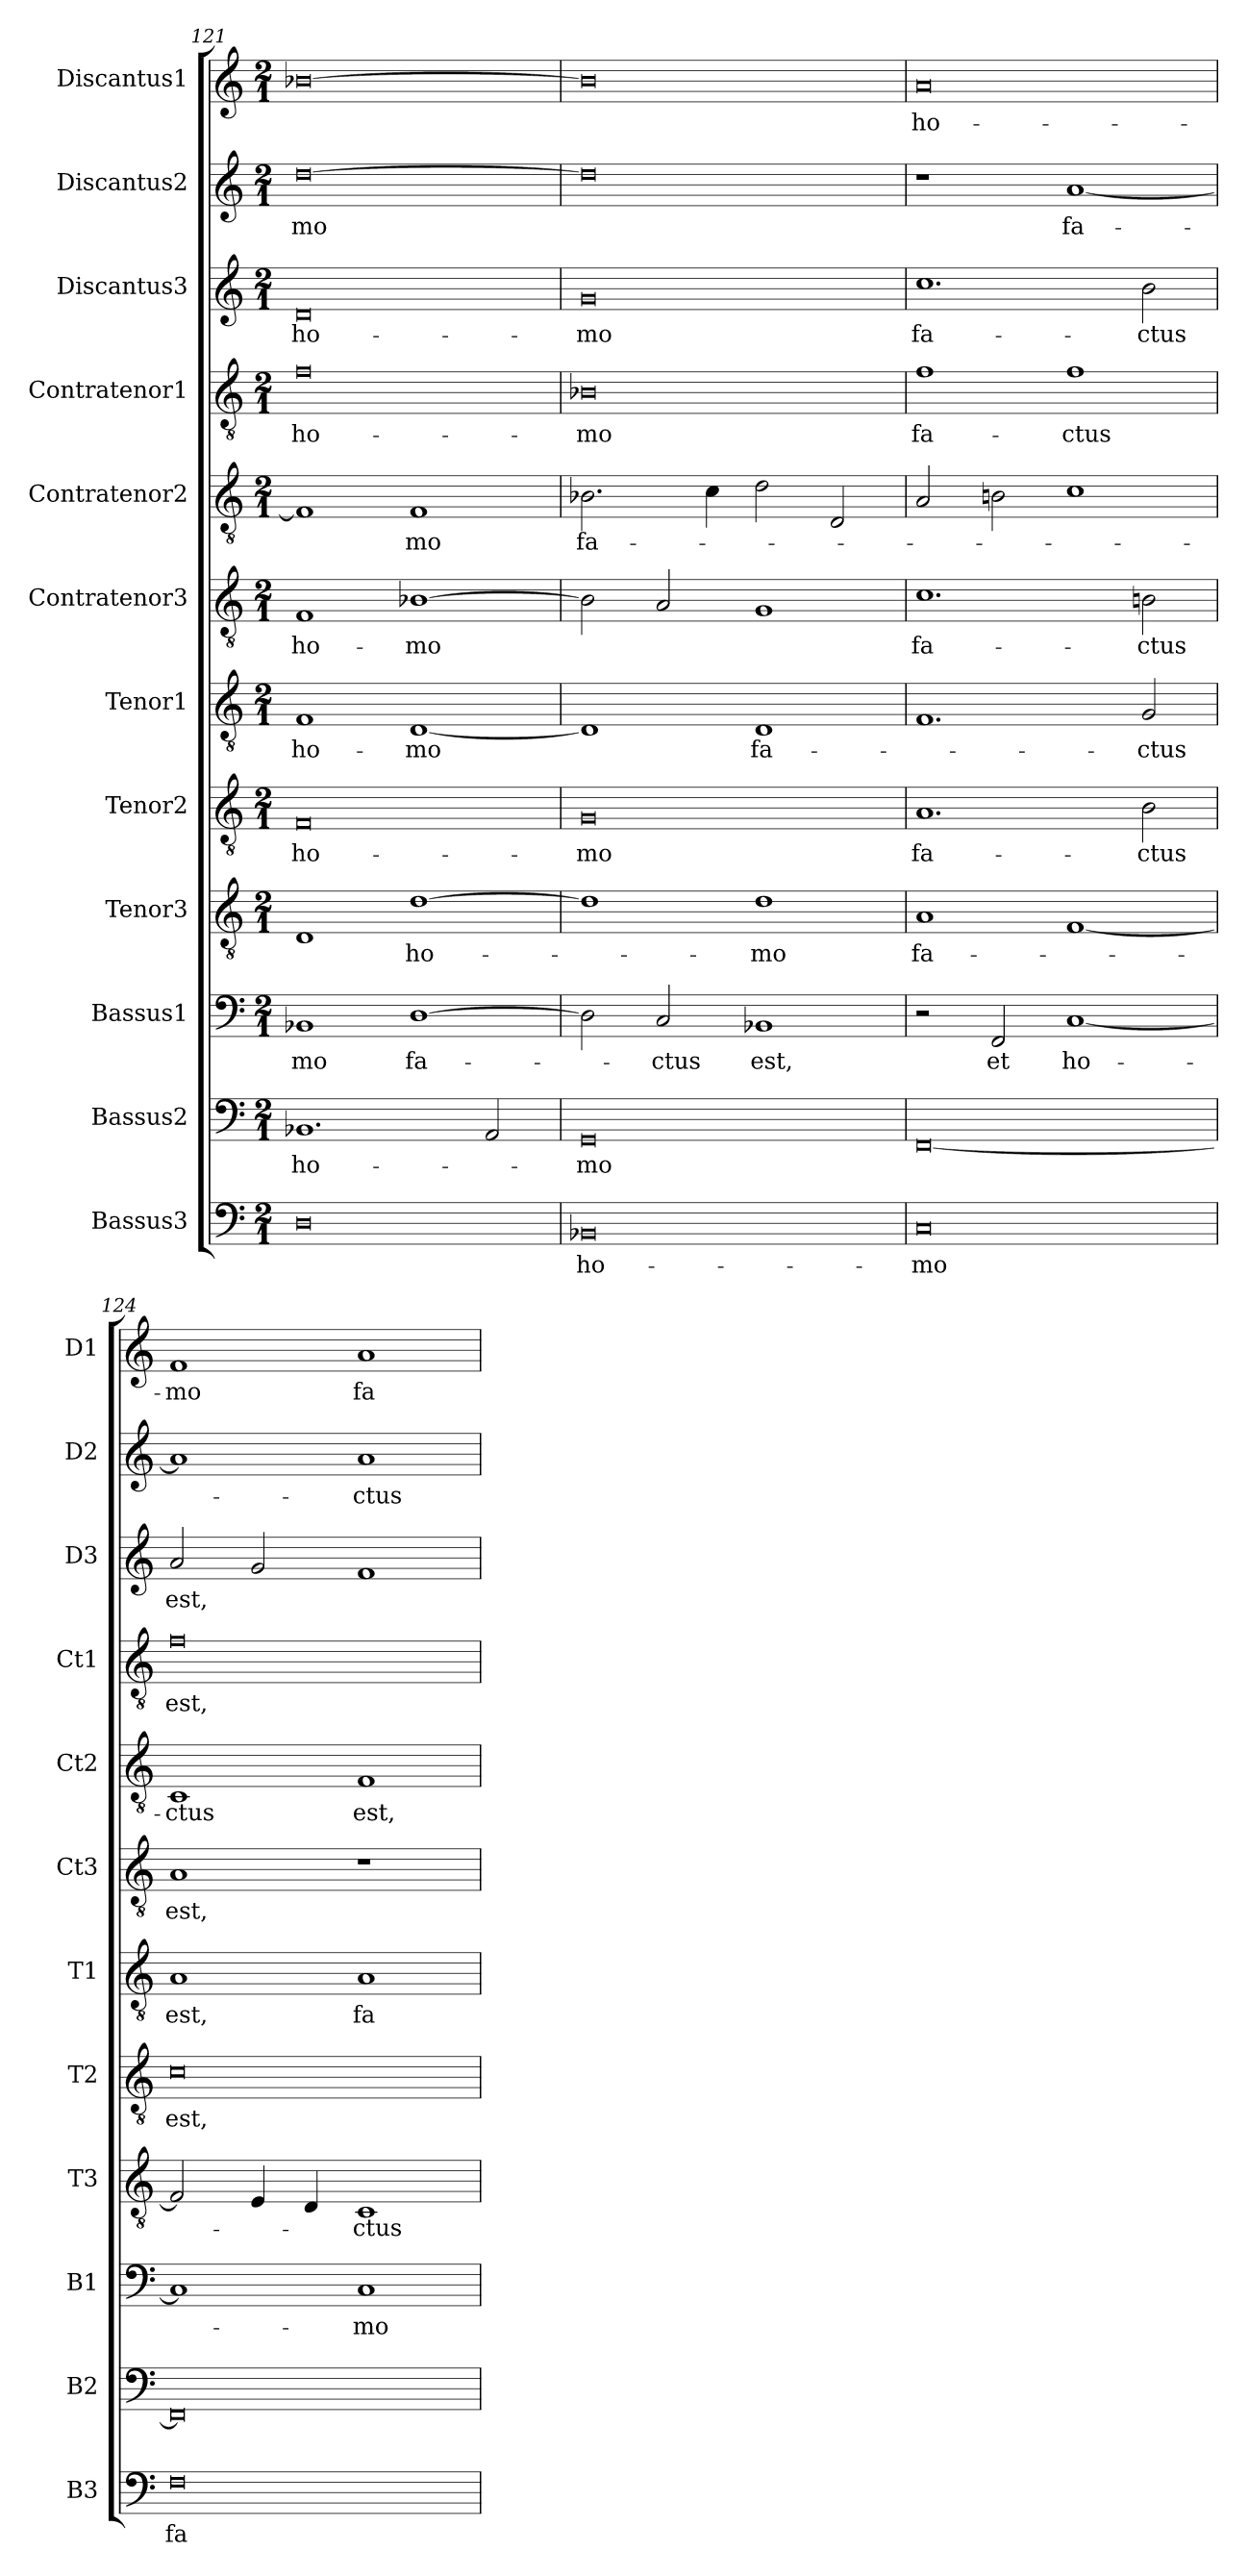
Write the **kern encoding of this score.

**kern	**text	**kern	**text	**kern	**text	**kern	**text	**kern	**text	**kern	**text	**kern	**text	**kern	**text	**kern	**text	**kern	**text	**kern	**text	**kern	**text
*part12	*part12	*part11	*part11	*part10	*part10	*part9	*part9	*part8	*part8	*part7	*part7	*part6	*part6	*part5	*part5	*part4	*part4	*part3	*part3	*part2	*part2	*part1	*part1
*staff12	*staff12	*staff11	*staff11	*staff10	*staff10	*staff9	*staff9	*staff8	*staff8	*staff7	*staff7	*staff6	*staff6	*staff5	*staff5	*staff4	*staff4	*staff3	*staff3	*staff2	*staff2	*staff1	*staff1
*I"Bassus3	*	*I"Bassus2	*	*I"Bassus1	*	*I"Tenor3	*	*I"Tenor2	*	*I"Tenor1	*	*I"Contratenor3	*	*I"Contratenor2	*	*I"Contratenor1	*	*I"Discantus3	*	*I"Discantus2	*	*I"Discantus1	*
*I'B3	*	*I'B2	*	*I'B1	*	*I'T3	*	*I'T2	*	*I'T1	*	*I'Ct3	*	*I'Ct2	*	*I'Ct1	*	*I'D3	*	*I'D2	*	*I'D1	*
*clefF4	*	*clefF4	*	*clefF4	*	*clefGv2	*	*clefGv2	*	*clefGv2	*	*clefGv2	*	*clefGv2	*	*clefGv2	*	*clefG2	*	*clefG2	*	*clefG2	*
*k[]	*	*k[]	*	*k[]	*	*k[]	*	*k[]	*	*k[]	*	*k[]	*	*k[]	*	*k[]	*	*k[]	*	*k[]	*	*k[]	*
*M2/1	*	*M2/1	*	*M2/1	*	*M2/1	*	*M2/1	*	*M2/1	*	*M2/1	*	*M2/1	*	*M2/1	*	*M2/1	*	*M2/1	*	*M2/1	*
=121	=121	=121	=121	=121	=121	=121	=121	=121	=121	=121	=121	=121	=121	=121	=121	=121	=121	=121	=121	=121	=121	=121	=121
0D\	.	1.BB-X/	ho-	1BB-X/	-mo	1D/	.	0F/	ho-	1F/	ho-	1F/	ho-	1F/]	.	0f\	ho-	0d/	ho-	[0dd\	-mo	[0b-X\	.
.	.	.	.	[1D\	fa-	[1d\	ho-	.	.	[1D/	-mo	[1B-X\	-mo	1F/	-mo	.	.	.	.	.	.	.	.
.	.	2AA/	.	.	.	.	.	.	.	.	.	.	.	.	.	.	.	.	.	.	.	.	.
=122	=122	=122	=122	=122	=122	=122	=122	=122	=122	=122	=122	=122	=122	=122	=122	=122	=122	=122	=122	=122	=122	=122	=122
0BB-X/	ho-	0GG/	-mo	2D\]	.	1d\]	.	0G/	-mo	1D/]	.	2B-\]	.	2.B-X\	fa-	0B-X\	-mo	0g/	-mo	0dd\]	.	0b-\]	.
.	.	.	.	2C/	-ctus	.	.	.	.	.	.	2A/	.	.	.	.	.	.	.	.	.	.	.
.	.	.	.	.	.	.	.	.	.	.	.	.	.	4c\	.	.	.	.	.	.	.	.	.
.	.	.	.	1BB-X/	est,	1d\	-mo	.	.	1D/	fa-	1G/	.	2d\	.	.	.	.	.	.	.	.	.
.	.	.	.	.	.	.	.	.	.	.	.	.	.	2D/	.	.	.	.	.	.	.	.	.
=123	=123	=123	=123	=123	=123	=123	=123	=123	=123	=123	=123	=123	=123	=123	=123	=123	=123	=123	=123	=123	=123	=123	=123
0C/	-mo	[0FF/	.	2r	.	1A/	fa-	1.A/	fa-	1.F/	.	1.c\	fa-	2A/	.	1f\	fa-	1.cc\	fa-	1r	.	0a/	ho-
.	.	.	.	2FF/	et	.	.	.	.	.	.	.	.	2Bn\	.	.	.	.	.	.	.	.	.
.	.	.	.	[1C/	ho-	[1F/	.	.	.	.	.	.	.	1c\	.	1f\	-ctus	.	.	[1a/	fa-	.	.
.	.	.	.	.	.	.	.	2B\	-ctus	2G/	-ctus	2Bn\	-ctus	.	.	.	.	2b\	-ctus	.	.	.	.
=124	=124	=124	=124	=124	=124	=124	=124	=124	=124	=124	=124	=124	=124	=124	=124	=124	=124	=124	=124	=124	=124	=124	=124
0F\	fa-	0FF/]	.	1C/]	.	2F/]	.	0c\	est,	1A/	est,	1A/	est,	1C/	-ctus	0f\	est,	2a/	est,	1a/]	.	1f/	-mo
.	.	.	.	.	.	4E/	.	.	.	.	.	.	.	.	.	.	.	2g/	.	.	.	.	.
.	.	.	.	.	.	4D/	.	.	.	.	.	.	.	.	.	.	.	.	.	.	.	.	.
.	.	.	.	1C/	-mo	1C/	-ctus	.	.	1A/	fa-	1r	.	1F/	est,	.	.	1f/	.	1a/	-ctus	1a/	fa-
=	=	=	=	=	=	=	=	=	=	=	=	=	=	=	=	=	=	=	=	=	=	=	=
*-	*-	*-	*-	*-	*-	*-	*-	*-	*-	*-	*-	*-	*-	*-	*-	*-	*-	*-	*-	*-	*-	*-	*-
